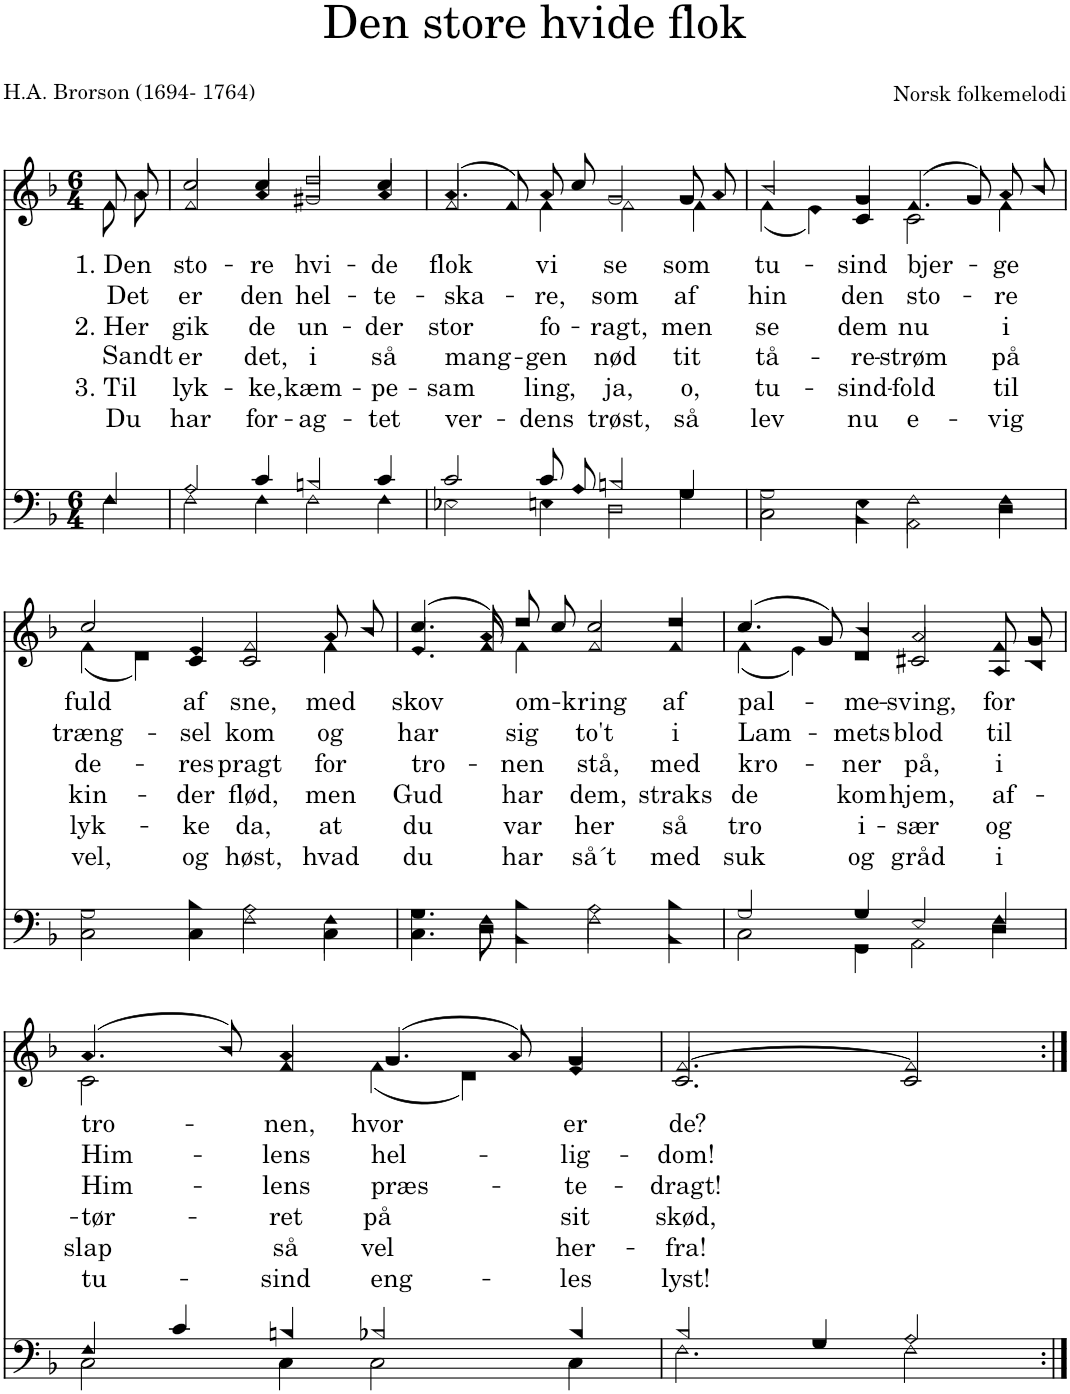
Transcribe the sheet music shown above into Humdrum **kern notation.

**kern	**kern	**text	**text	**text	**text	**text	**text
*part2	*part1	*part1	*part1	*part1	*part1	*part1	*part1
*staff2	*staff1	*staff1	*staff1	*staff1	*staff1	*staff1	*staff1
*I"Men	*I"Women	*	*	*	*	*	*
*clefF4	*clefG2	*	*	*	*	*	*
*k[b-]	*k[b-]	*	*	*	*	*	*
*M6/4	*M6/4	*	*	*	*	*	*
=	=	=	=	=	=	=	=
*^	*	*	*	*	*	*	*
!	!	!	!LO:LY:b	!LO:LY:b	!LO:LY:b	!LO:LY:b	!LO:LY:b	!LO:LY:b
*	*	*^	*	*	*	*	*	*
4F/	4F\	8f/L	8f\L	1. Den	Det	2. Her	Sandt	3. Til	Du
.	.	8a/J	8a\J	.	.	.	.	.	.
=1	=1	=1	=1	=1	=1	=1	=1	=1	=1
!	!	!	!	!LO:LY:b	!LO:LY:b	!LO:LY:b	!LO:LY:b	!LO:LY:b	!LO:LY:b
2A/	2F\	2cc/	2f/	sto-	er	gik	er	lyk-	har
!	!	!	!	!LO:LY:b	!LO:LY:b	!LO:LY:b	!LO:LY:b	!LO:LY:b	!LO:LY:b
4c/	4F\	4cc/	4a/	-re	den	de	det,	-ke,	for-
!	!	!	!	!LO:LY:b	!LO:LY:b	!LO:LY:b	!LO:LY:b	!LO:LY:b	!LO:LY:b
2Bn/	2F\	2dd/	2g#X/	hvi-	hel-	un-	i	kæm-	-ag-
!	!	!	!	!LO:LY:b	!LO:LY:b	!LO:LY:b	!LO:LY:b	!LO:LY:b	!LO:LY:b
4c/	4F\	4cc/	4a/	-de	-te-	-der	så	-pe-	-tet
=2	=2	=2	=2	=2	=2	=2	=2	=2	=2
!	!	!	!	!LO:LY:b	!LO:LY:b	!LO:LY:b	!LO:LY:b	!LO:LY:b	!LO:LY:b
2c/	2E-X\	(>4.a/	2f/	flok	-ska-	stor	mang-	-sam	ver-
.	.	8f/L)	.	.	.	.	.	.	.
!	!	!	!	!LO:LY:b	!LO:LY:b	!LO:LY:b	!LO:LY:b	!LO:LY:b	!LO:LY:b
8c/L	4En\	8a/	4f\	vi	-re,	fo-	-gen	ling,	-dens
8A/J	.	8cc/J	.	.	.	.	.	.	.
!	!	!	!	!LO:LY:b	!LO:LY:b	!LO:LY:b	!LO:LY:b	!LO:LY:b	!LO:LY:b
2Bn/	2D\	2g/	2f\	se	som	-ragt,	nød	ja,	trøst,
!	!	!	!	!LO:LY:b	!LO:LY:b	!LO:LY:b	!LO:LY:b	!LO:LY:b	!LO:LY:b
4G/	4G\	8g/L	4f\	som	af	men	tit	o,	så
.	.	8a/J	.	.	.	.	.	.	.
=3	=3	=3	=3	=3	=3	=3	=3	=3	=3
!	!	!	!	!LO:LY:b	!LO:LY:b	!LO:LY:b	!LO:LY:b	!LO:LY:b	!LO:LY:b
2G\	2C\	2b-/	(4f\	tu-	hin	se	tå-	tu-	lev
.	.	.	4e\)	.	.	.	.	.	.
!	!	!	!	!LO:LY:b	!LO:LY:b	!LO:LY:b	!LO:LY:b	!LO:LY:b	!LO:LY:b
4E\	4BB-\	4g/	4c/	-sind	den	dem	-re-	-sind-	nu
!	!	!	!	!LO:LY:b	!LO:LY:b	!LO:LY:b	!LO:LY:b	!LO:LY:b	!LO:LY:b
2F\	2AA\	(>4.f/	2c\	bjer-	sto-	nu	-strøm	-fold	e-
.	.	8g/L)	.	.	.	.	.	.	.
!	!	!	!	!LO:LY:b	!LO:LY:b	!LO:LY:b	!LO:LY:b	!LO:LY:b	!LO:LY:b
4F\	4D\	8a/	4f\	-ge	-re	i	på	til	-vig
.	.	8b-/J	.	.	.	.	.	.	.
!!LO:LB:g=z	!!
=4	=4	=4	=4	=4	=4	=4	=4	=4	=4
!	!	!	!	!LO:LY:b	!LO:LY:b	!LO:LY:b	!LO:LY:b	!LO:LY:b	!LO:LY:b
2G\	2C\	2cc/	(4f\	fuld	træng-	de-	kin-	lyk-	vel,
.	.	.	4d\)	.	.	.	.	.	.
!	!	!	!	!LO:LY:b	!LO:LY:b	!LO:LY:b	!LO:LY:b	!LO:LY:b	!LO:LY:b
4B-\	4C\	4e/	4c/	af	-sel	-res	-der	-ke	og
!	!	!	!	!LO:LY:b	!LO:LY:b	!LO:LY:b	!LO:LY:b	!LO:LY:b	!LO:LY:b
2A\	2F\	2f/	2c/	sne,	kom	pragt	flød,	da,	høst,
!	!	!	!	!LO:LY:b	!LO:LY:b	!LO:LY:b	!LO:LY:b	!LO:LY:b	!LO:LY:b
4F\	4C\	8a/L	4f\	med	og	for	men	at	hvad
.	.	8b-/J	.	.	.	.	.	.	.
=5	=5	=5	=5	=5	=5	=5	=5	=5	=5
!	!	!	!	!LO:LY:b	!LO:LY:b	!LO:LY:b	!LO:LY:b	!LO:LY:b	!LO:LY:b
4.G\	4.C\	(4.cc/	(<4.e/	skov	har	tro-	Gud	du	du
8F\	8D\	8a/L)	8f/)	.	.	.	.	.	.
!	!	!	!	!LO:LY:b	!LO:LY:b	!LO:LY:b	!LO:LY:b	!LO:LY:b	!LO:LY:b
4B-\	4BB-\	8dd/	4f\	om-	sig	-nen	har	var	har
.	.	8cc/J	.	.	.	.	.	.	.
!	!	!	!	!LO:LY:b	!LO:LY:b	!LO:LY:b	!LO:LY:b	!LO:LY:b	!LO:LY:b
2A\	2F\	2cc/	2f/	-kring	to't	stå,	dem,	her	så´t
!	!	!	!	!LO:LY:b	!LO:LY:b	!LO:LY:b	!LO:LY:b	!LO:LY:b	!LO:LY:b
4B-\	4BB-\	4dd/	4f/	af	i	med	straks	så	med
=6	=6	=6	=6	=6	=6	=6	=6	=6	=6
!	!	!	!	!LO:LY:b	!LO:LY:b	!LO:LY:b	!LO:LY:b	!LO:LY:b	!LO:LY:b
2G/	2C\	(4.cc/	(4f\	pal-	Lam-	kro-	de	tro	suk
.	.	.	4e\)	.	.	.	.	.	.
.	.	8g/)	.	.	.	.	.	.	.
!	!	!	!	!LO:LY:b	!LO:LY:b	!LO:LY:b	!LO:LY:b	!LO:LY:b	!LO:LY:b
4G/	4GG\	4b-/	4d/	-me-	-mets	-ner	kom	i-	og
!	!	!	!	!LO:LY:b	!LO:LY:b	!LO:LY:b	!LO:LY:b	!LO:LY:b	!LO:LY:b
2E/	2AA\	2a/	2c#X/	-sving,	blod	på,	hjem,	-sær	gråd
!	!	!	!	!LO:LY:b	!LO:LY:b	!LO:LY:b	!LO:LY:b	!LO:LY:b	!LO:LY:b
4F/	4D\	8f/L	8A/L	for	til	i	af-	og	i
.	.	8g/J	8B-/J	.	.	.	.	.	.
!!LO:LB:g=z	!!
=7	=7	=7	=7	=7	=7	=7	=7	=7	=7
!	!	!	!	!LO:LY:b	!LO:LY:b	!LO:LY:b	!LO:LY:b	!LO:LY:b	!LO:LY:b
4F/	2C\	(4.a/	2c\	tro-	Him-	Him-	-tør-	slap	tu-
4c/	.	.	.	.	.	.	.	.	.
.	.	8b-/)	.	.	.	.	.	.	.
!	!	!	!	!LO:LY:b	!LO:LY:b	!LO:LY:b	!LO:LY:b	!LO:LY:b	!LO:LY:b
4Bn/	4C\	4a/	4f/	-nen,	-lens	-lens	-ret	så	sind
!	!	!	!	!LO:LY:b	!LO:LY:b	!LO:LY:b	!LO:LY:b	!LO:LY:b	!LO:LY:b
2B-X/	2C\	(>4.g/	(4f\	hvor	hel-	præs-	på	vel	eng-
.	.	.	4d\)	.	.	.	.	.	.
.	.	8a/)	.	.	.	.	.	.	.
!	!	!	!	!LO:LY:b	!LO:LY:b	!LO:LY:b	!LO:LY:b	!LO:LY:b	!LO:LY:b
4B-/	4C\	4g/	4e/	er	-lig-	-te-	sit	her-	-les
=8	=8	=8	=8	=8	=8	=8	=8	=8	=8
!	!	!	!	!LO:LY:b	!LO:LY:b	!LO:LY:b	!LO:LY:b	!LO:LY:b	!LO:LY:b
2B-/	2.F\	[>2.f/	2.c/	de?	-dom!	-dragt!	skød,	-fra!	lyst!
4G/	.	.	.	.	.	.	.	.	.
2A/	2F\	2f/]	2c/	.	.	.	.	.	.
*v	*v	*	*	*	*	*	*	*	*
*	*v	*v	*	*	*	*	*	*
=:|!	=:|!	=:|!	=:|!	=:|!	=:|!	=:|!	=:|!
*-	*-	*-	*-	*-	*-	*-	*-
